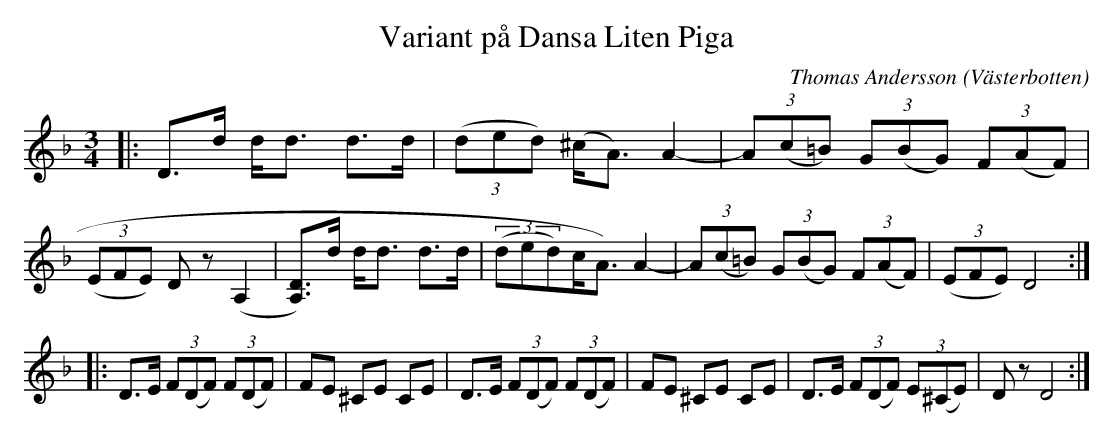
X:1
T:Variant på Dansa Liten Piga
O:Västerbotten
C:Thomas Andersson
M:3/4
L:1/8
K:Dm
|: D>d d<d d>d | (3(ded) (^c<A) A2- | (3A(c=B) (3G(BG) (3F(AF) | (3(EFE) Dz (A,2 |[DA,])>d d<d d>d | (3(ded) ^(c<A) A2- | (3A(c=B) (3G(BG) (3F(AF) | (3(EFE) D4 :|
|:D>E (3F(DF) (3F(DF) | FE ^CE CE |D>E (3F(DF) (3F(DF) | FE ^CE CE |D>E (3F(DF) (3E(^CE) | Dz D4 :|
